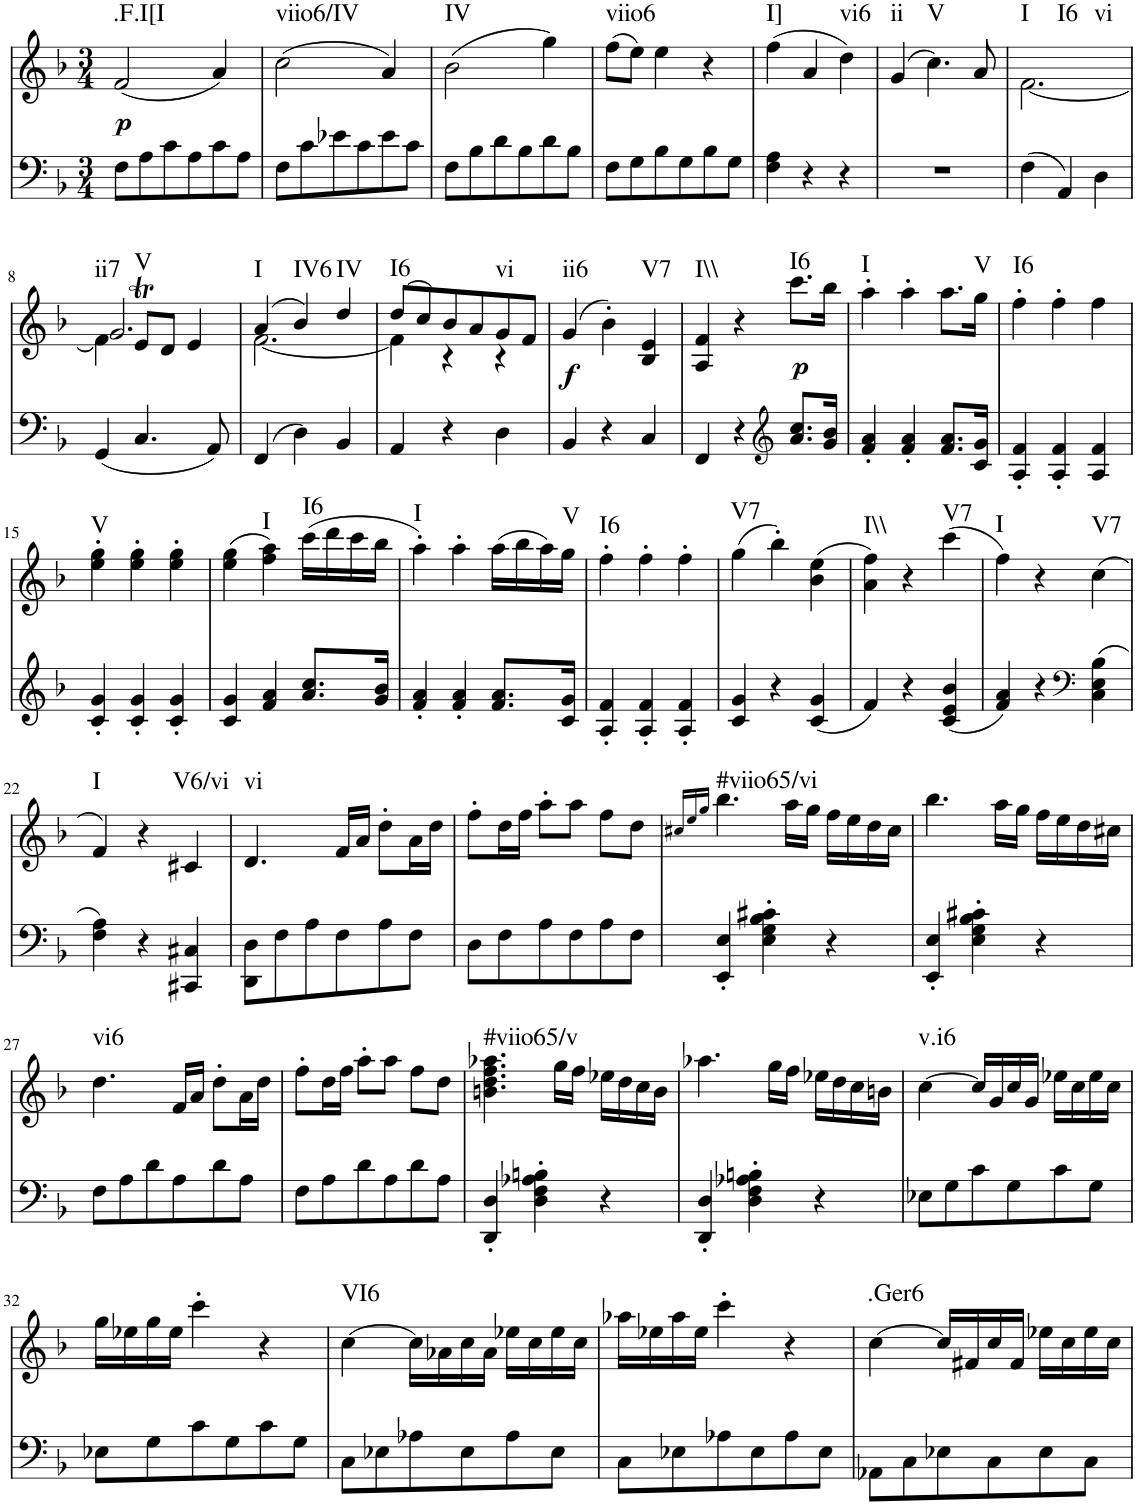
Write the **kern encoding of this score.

**kern	**kern	**dynam	**harte
*part1	*part1	*part1	*part1
*staff2	*staff1	*staff1/2	*
*I"Piano, Piano right	*	*	*
*I'Pno.	*	*	*
*clefF4	*clefG2	*	*
*k[b-]	*k[b-]	*	*
*M3/4	*M3/4	*	*
=1	=1	=1	=1
!	!	!LO:DY:b	!LO:H:kt=.F.I[I
8F\L	(2f/	p	N
8A\	.	.	.
8c\	.	.	.
8A\	.	.	.
8c\	4a/)	.	.
8A\J	.	.	.
=2	=2	=2	=2
!	!	!	!LO:H:kt=viio6/IV
8F\L	(2cc\	.	N
8c\	.	.	.
8e-X\	.	.	.
8c\	.	.	.
8e-\	4a/)	.	.
8c\J	.	.	.
=3	=3	=3	=3
!	!	!	!LO:H:kt=IV
8F\L	(2b-\	.	N
8B-\	.	.	.
8d\	.	.	.
8B-\	.	.	.
8d\	4gg\)	.	.
8B-\J	.	.	.
=4	=4	=4	=4
!	!	!	!LO:H:kt=viio6
8F\L	(8ff\L	.	N
8G\	8ee\J)	.	.
8B-\	4ee\	.	.
8G\	.	.	.
8B-\	4r	.	.
8G\J	.	.	.
=5	=5	=5	=5
!	!	!	!LO:H:kt=I]
4F\ 4A\	(4ff\	.	N
4r	4a/	.	.
!	!	!	!LO:H:kt=vi6
4r	4dd\)	.	N
=6	=6	=6	=6
!	!	!	!LO:H:kt=ii
2.r	(4g/	.	N
!	!	!	!LO:H:kt=V
.	4.cc\)	.	N
.	8a/	.	.
=7	=7	=7	=7
*	*^	*	*
!	!	!	!	!LO:H:n=1:kt=I
!	!	!	!	!LO:H:n=2:kt=I6
!	!	!	!	!LO:H:n=3:kt=vi
4F\	2.ryy	[2.f\	.	N N N
4AA/	.	.	.	.
4D\	.	.	.	.
!!LO:LB:g=z
=8	=8	=8	=8	=8
*	*	*^	*	*
!	!	!	!	!	!LO:H:n=1:kt=ii7
!	!	!	!	!	!LO:H:n=2:kt=V
4GG/	2.g/	4f\]	4ryy	.	N N
4.C/	.	2ryy	8et/L	.	.
.	.	.	8d/J	.	.
.	.	.	4e/	.	.
8AA/	.	.	.	.	.
*	*	*v	*v	*	*
=9	=9	=9	=9	=9
!	!	!	!	!LO:H:kt=I
4FF/	(4a/	[2.f\	.	N
!	!	!	!	!LO:H:kt=IV6
4D\	4b-/)	.	.	N
!	!	!	!	!LO:H:kt=IV
4BB-/	4dd/	.	.	N
=10	=10	=10	=10	=10
!	!	!	!	!LO:H:kt=I6
4AA/	(8dd/L	4f\]	.	N
.	8cc/)	.	.	.
4r	8b-/	4r	.	.
.	8a/	.	.	.
!	!	!	!	!LO:H:kt=vi
4D\	8g/	4r	.	N
.	8f/J	.	.	.
*	*v	*v	*	*
=11	=11	=11	=11
!	!	!LO:DY:b	!LO:H:kt=ii6
4BB-/	(4g/	f	N
4r	4b-'\)	.	.
!	!	!	!LO:H:kt=V7
4C/	4B-/ 4e/	.	N
=12	=12	=12	=12
!	!	!	!LO:H:kt=I\\
4FF/	4A/ 4f/	.	N
4r	4r	.	.
*clefG2	*	*	*
!	!	!LO:DY:b	!LO:H:kt=I6
8.a/ 8.cc/L	8.ccc\L	p	N
16g/ 16b-/Jk	16bb-\Jk	.	.
=13	=13	=13	=13
!	!	!	!LO:H:kt=I
4f/' 4a/'	4aa'\	.	N
4f/' 4a/'	4aa'\	.	.
8.f/ 8.a/L	8.aa\L	.	.
!	!	!	!LO:H:kt=V
16c/ 16g/Jk	16gg\Jk	.	N
=14	=14	=14	=14
!	!	!	!LO:H:kt=I6
4A/' 4f/'	4ff'\	.	N
4A/' 4f/'	4ff'\	.	.
4A/ 4f/	4ff\	.	.
!!LO:LB:g=z
=15	=15	=15	=15
!	!	!	!LO:H:kt=V
4c/' 4g/'	4ee\' 4gg\'	.	N
4c/' 4g/'	4ee\' 4gg\'	.	.
4c/' 4g/'	4ee\' 4gg\'	.	.
=16	=16	=16	=16
4c/ 4g/	(4ee\ 4gg\	.	.
!	!	!	!LO:H:kt=I
4f/ 4a/	4ff\ 4aa\)	.	N
!	!	!	!LO:H:kt=I6
8.a/ 8.cc/L	(16ccc\LL	.	N
.	16ddd\	.	.
.	16ccc\	.	.
16g/ 16b-/Jk	16bb-\JJ	.	.
=17	=17	=17	=17
!	!	!	!LO:H:kt=I
4f/' 4a/'	4aa'\)	.	N
4f/' 4a/'	4aa'\	.	.
8.f/ 8.a/L	(16aa\LL	.	.
.	16bb-\	.	.
.	16aa\)	.	.
!	!	!	!LO:H:kt=V
16c/ 16g/Jk	16gg\JJ	.	N
=18	=18	=18	=18
!	!	!	!LO:H:kt=I6
4A/' 4f/'	4ff'\	.	N
4A/' 4f/'	4ff'\	.	.
4A/' 4f/'	4ff'\	.	.
=19	=19	=19	=19
!	!	!	!LO:H:kt=V7
4c/ 4g/	(4gg\	.	N
4r	4bb-'\)	.	.
4c/ 4g/	(4b-\ 4ee\	.	.
=20	=20	=20	=20
!	!	!	!LO:H:kt=I\\
4f/	4a\ 4ff\)	.	N
4r	4r	.	.
!	!	!	!LO:H:kt=V7
4c/ 4e/ 4b-/	(4ccc\	.	N
=21	=21	=21	=21
!	!	!	!LO:H:kt=I
4f/ 4a/	4ff\)	.	N
4r	4r	.	.
*clefF4	*	*	*
!	!	!	!LO:H:kt=V7
4C\ 4E\ 4B-\	(4cc\	.	N
!!LO:LB:g=z
=22	=22	=22	=22
!	!	!	!LO:H:kt=I
4F\ 4A\	4f/)	.	N
4r	4r	.	.
!	!	!	!LO:H:kt=V6/vi
4CC#X/ 4C#X/	4c#X/	.	N
=23	=23	=23	=23
!	!	!	!LO:H:kt=vi
8DD\ 8D\L	4.d/	.	N
8F\	.	.	.
8A\	.	.	.
8F\	16f/LL	.	.
.	16a/JJ	.	.
8A\	8dd'\L	.	.
8F\J	16a\L	.	.
.	16dd\JJ	.	.
=24	=24	=24	=24
8D\L	8ff'\L	.	.
8F\	16dd\L	.	.
.	16ff\JJ	.	.
8A\	8aa'\L	.	.
8F\	8aa\J	.	.
8A\	8ff\L	.	.
8F\J	8dd\J	.	.
=25	=25	=25	=25
.	16qcc#X/LL	.	.
.	16qee/	.	.
.	16qgg/JJ	.	.
!	!	!	!LO:H:kt=#viio65/vi
4EE/' 4E/'	4.bb-\	.	N
4E\' 4G\' 4B-\' 4c#X\'	.	.	.
.	16aa\LL	.	.
.	16gg\JJ	.	.
4r	16ff\LL	.	.
.	16ee\	.	.
.	16dd\	.	.
.	16cc#\JJ	.	.
=26	=26	=26	=26
4EE/' 4E/'	4.bb-\	.	.
4E\' 4G\' 4B-\' 4c#X\'	.	.	.
.	16aa\LL	.	.
.	16gg\JJ	.	.
4r	16ff\LL	.	.
.	16ee\	.	.
.	16dd\	.	.
.	16cc#X\JJ	.	.
!!LO:LB:g=z
=27	=27	=27	=27
!	!	!	!LO:H:kt=vi6
8F\L	4.dd\	.	N
8A\	.	.	.
8d\	.	.	.
8A\	16f/LL	.	.
.	16a/JJ	.	.
8d\	8dd'\L	.	.
8A\J	16a\L	.	.
.	16dd\JJ	.	.
=28	=28	=28	=28
8F\L	8ff'\L	.	.
8A\	16dd\L	.	.
.	16ff\JJ	.	.
8d\	8aa'\L	.	.
8A\	8aa\J	.	.
8d\	8ff\L	.	.
8A\J	8dd\J	.	.
=29	=29	=29	=29
!	!	!	!LO:H:kt=#viio65/v
4DD/' 4D/'	4.bn\ 4.dd\ 4.ff\ 4.aa-X\	.	N
4D\' 4F\' 4A-X\' 4Bn\'	.	.	.
.	16gg\LL	.	.
.	16ff\JJ	.	.
4r	16ee-X\LL	.	.
.	16dd\	.	.
.	16cc\	.	.
.	16b\JJ	.	.
=30	=30	=30	=30
4DD/' 4D/'	4.aa-X\	.	.
4D\' 4F\' 4A-X\' 4Bn\'	.	.	.
.	16gg\LL	.	.
.	16ff\JJ	.	.
4r	16ee-X\LL	.	.
.	16dd\	.	.
.	16cc\	.	.
.	16bn\JJ	.	.
=31	=31	=31	=31
!	!	!	!LO:H:kt=v.i6
8E-X\L	[4cc\	.	N
8G\	.	.	.
8c\	16cc/LL]	.	.
.	16g/	.	.
8G\	16cc/	.	.
.	16g/JJ	.	.
8c\	16ee-X\LL	.	.
.	16cc\	.	.
8G\J	16ee-\	.	.
.	16cc\JJ	.	.
!!LO:LB:g=z
=32	=32	=32	=32
8E-X\L	16gg\LL	.	.
.	16ee-X\	.	.
8G\	16gg\	.	.
.	16ee-\JJ	.	.
8c\	4ccc'\	.	.
8G\	.	.	.
8c\	4r	.	.
8G\J	.	.	.
=33	=33	=33	=33
!	!	!	!LO:H:kt=VI6
8C\L	[4cc\	.	N
8E-X\	.	.	.
8A-X\	16cc\LL]	.	.
.	16a-X\	.	.
8E-\	16cc\	.	.
.	16a-\JJ	.	.
8A-\	16ee-X\LL	.	.
.	16cc\	.	.
8E-\J	16ee-\	.	.
.	16cc\JJ	.	.
=34	=34	=34	=34
8C\L	16aa-X\LL	.	.
.	16ee-X\	.	.
8E-X\	16aa-\	.	.
.	16ee-\JJ	.	.
8A-X\	4ccc'\	.	.
8E-\	.	.	.
8A-\	4r	.	.
8E-\J	.	.	.
=35	=35	=35	=35
!	!	!	!LO:H:kt=.Ger6
8AA-X\L	[4cc\	.	N
8C\	.	.	.
8E-X\	16cc/LL]	.	.
.	16f#X/	.	.
8C\	16cc/	.	.
.	16f#/JJ	.	.
8E-\	16ee-X\LL	.	.
.	16cc\	.	.
8C\J	16ee-\	.	.
.	16cc\JJ	.	.
=	=	=	=
*-	*-	*-	*-
